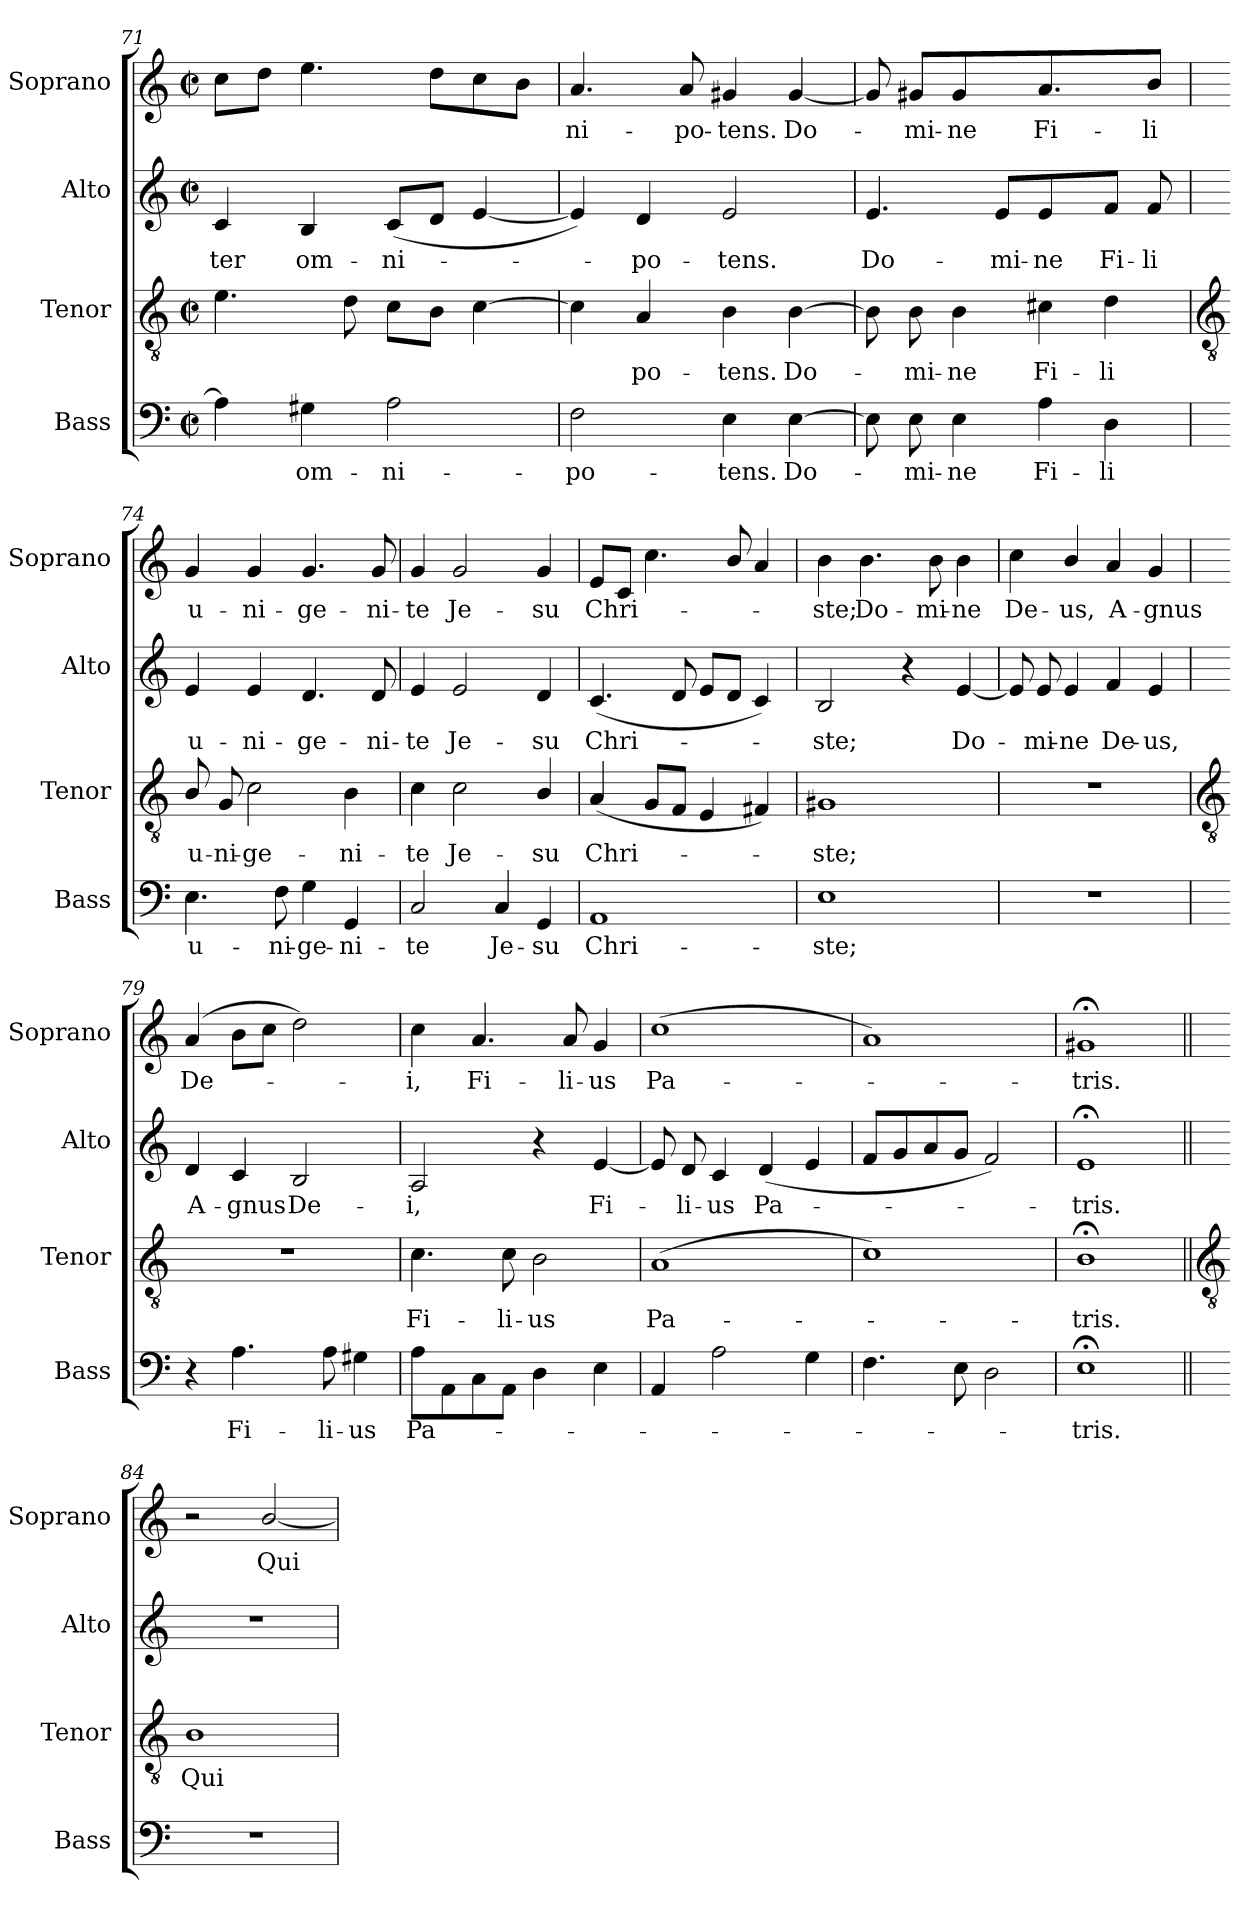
**kern	**text	**kern	**text	**kern	**text	**kern	**text
*part4	*part4	*part3	*part3	*part2	*part2	*part1	*part1
*staff4	*staff4	*staff3	*staff3	*staff2	*staff2	*staff1	*staff1
*I"Bass	*	*I"Tenor	*	*I"Alto	*	*I"Soprano	*
*I'Bass	*	*I'Tenor	*	*I'Alto	*	*I'Soprano	*
*clefF4	*	*clefGv2	*	*clefG2	*	*clefG2	*
*k[]	*	*k[]	*	*k[]	*	*k[]	*
*C:	*	*C:	*	*C:	*	*C:	*
*M2/2	*	*M2/2	*	*M2/2	*	*M2/2	*
*met(c|)	*	*met(c|)	*	*met(c|)	*	*met(c|)	*
=71	=71	=71	=71	=71	=71	=71	=71
!	!	!	!	!	!LO:LY:b	!	!
4A]	.	4.e	.	4c	ter	8ccL	.
.	.	.	.	.	.	8ddJ	.
!	!LO:LY:b	!	!	!	!LO:LY:b	!	!
4G#X	om-	.	.	4B	om-	4.ee	.
.	.	8d	.	.	.	.	.
!	!LO:LY:b	!	!	!	!LO:LY:b	!	!
2A	-ni-	8cL	.	(<8cL	-ni-	.	.
.	.	8BJ	.	8dJ	.	8ddL	.
.	.	[4c	.	[4e	.	8cc	.
.	.	.	.	.	.	8bJ	.
=72	=72	=72	=72	=72	=72	=72	=72
!	!LO:LY:b	!	!	!	!	!	!LO:LY:b
2F	-po-	4c]	.	4e])	.	4.a	ni-
!	!	!	!LO:LY:b	!	!LO:LY:b	!	!
.	.	4A	po-	4d	po-	.	.
!	!	!	!	!	!	!	!LO:LY:b
.	.	.	.	.	.	8a	-po-
!	!LO:LY:b	!	!LO:LY:b	!	!LO:LY:b	!	!LO:LY:b
4E	-tens.	4B	-tens.	2e	-tens.	4g#X	-tens.
!	!LO:LY:b	!	!LO:LY:b	!	!	!	!LO:LY:b
[4E	Do-	[4B	Do-	.	.	[4g#	Do-
=73	=73	=73	=73	=73	=73	=73	=73
!	!	!	!	!	!LO:LY:b	!	!
8E]	.	8B]	.	4.e	Do-	8g#]	.
!	!LO:LY:b	!	!LO:LY:b	!	!	!	!LO:LY:b
8E	mi-	8BL	mi-	.	.	8g#L	mi-
!	!LO:LY:b	!	!LO:LY:b	!	!	!	!LO:LY:b
4E	-ne	4B	-ne	.	.	4g#	-ne
!	!	!	!	!	!LO:LY:b	!	!
.	.	.	.	8eL	-mi-	.	.
!	!LO:LY:b	!	!LO:LY:b	!	!LO:LY:b	!	!LO:LY:b
4A	Fi-	4c#X	Fi-	4e	-ne	4.a	Fi-
!	!LO:LY:b	!	!LO:LY:b	!	!LO:LY:b	!	!
4D	-li	4d	-li	8fJ	Fi-	.	.
!	!	!	!	!	!LO:LY:b	!	!LO:LY:b
.	.	.	.	8f	-li	8b/J	-li
!!LO:LB:g=z
=74	=74	=74	=74	=74	=74	=74	=74
*	*	*clefGv2	*	*	*	*	*
!	!LO:LY:b	!	!LO:LY:b	!	!LO:LY:b	!	!LO:LY:b
4.E	u-	8B/	u-	4e	u-	4g	u-
!	!	!	!LO:LY:b	!	!	!	!
.	.	8G	-ni-	.	.	.	.
!	!	!	!LO:LY:b	!	!LO:LY:b	!	!LO:LY:b
.	.	2c	-ge-	4e	-ni-	4g	-ni-
!	!LO:LY:b	!	!	!	!	!	!
8F	-ni-	.	.	.	.	.	.
!	!LO:LY:b	!	!	!	!LO:LY:b	!	!LO:LY:b
4G	-ge-	.	.	4.d	-ge-	4.g	-ge-
!	!LO:LY:b	!	!LO:LY:b	!	!	!	!
4GG	-ni-	4B	-ni-	.	.	.	.
!	!	!	!	!	!LO:LY:b	!	!LO:LY:b
.	.	.	.	8d	-ni-	8g	-ni-
=75	=75	=75	=75	=75	=75	=75	=75
!	!LO:LY:b	!	!LO:LY:b	!	!LO:LY:b	!	!LO:LY:b
2C	-te	4c	-te	4e	-te	4g	-te
!	!	!	!LO:LY:b	!	!LO:LY:b	!	!LO:LY:b
.	.	2c	Je-	2e	Je-	2g	Je-
!	!LO:LY:b	!	!	!	!	!	!
4C	Je-	.	.	.	.	.	.
!	!LO:LY:b	!	!LO:LY:b	!	!LO:LY:b	!	!LO:LY:b
4GG	-su	4B/	-su	4d	-su	4g	-su
=76	=76	=76	=76	=76	=76	=76	=76
!	!LO:LY:b	!	!LO:LY:b	!	!LO:LY:b	!	!LO:LY:b
1AA	Chri-	(<4A	Chri-	(<4.c	Chri-	8eL	Chri-
.	.	.	.	.	.	8cJ	.
.	.	8GL	.	.	.	4.cc	.
.	.	8FJ	.	8d	.	.	.
.	.	4E	.	8eL	.	.	.
.	.	.	.	8dJ	.	8b/	.
.	.	4F#X)	.	4c)	.	4a	.
=77	=77	=77	=77	=77	=77	=77	=77
!	!LO:LY:b	!	!LO:LY:b	!	!LO:LY:b	!	!LO:LY:b
1E	-ste;	1G#X	ste;	2B	ste;	4b	ste;
!	!	!	!	!	!	!	!LO:LY:b
.	.	.	.	.	.	4.b	Do-
.	.	.	.	4r	.	.	.
!	!	!	!	!	!	!	!LO:LY:b
.	.	.	.	.	.	8b	-mi-
!	!	!	!	!	!LO:LY:b	!	!LO:LY:b
.	.	.	.	[4e	Do-	4b	-ne
=78	=78	=78	=78	=78	=78	=78	=78
!	!	!	!	!	!	!	!LO:LY:b
1r	.	1r	.	8e]	.	4cc	De-
!	!	!	!	!	!LO:LY:b	!	!
.	.	.	.	8eL	mi-	.	.
!	!	!	!	!	!LO:LY:b	!	!LO:LY:b
.	.	.	.	4e	-ne	4b/	-us,
!	!	!	!	!	!LO:LY:b	!	!LO:LY:b
.	.	.	.	4f	De-	4a	A-
!	!	!	!	!	!LO:LY:b	!	!LO:LY:b
.	.	.	.	4e	-us,	4g	-gnus
!!LO:LB:g=z
=79	=79	=79	=79	=79	=79	=79	=79
*	*	*clefGv2	*	*	*	*	*
!	!	!	!	!	!LO:LY:b	!	!LO:LY:b
4r	.	1r	.	4d	A-	(>4a	De-
!	!LO:LY:b	!	!	!	!LO:LY:b	!	!
4.A	Fi-	.	.	4c	-gnus	8bL	.
.	.	.	.	.	.	8ccJ	.
!	!	!	!	!	!LO:LY:b	!	!
.	.	.	.	2B	De-	2dd)	.
!	!LO:LY:b	!	!	!	!	!	!
8A	-li-	.	.	.	.	.	.
!	!LO:LY:b	!	!	!	!	!	!
4G#X	-us	.	.	.	.	.	.
=80	=80	=80	=80	=80	=80	=80	=80
!	!LO:LY:b	!	!LO:LY:b	!	!LO:LY:b	!	!LO:LY:b
8AL	Pa-	4.c	Fi-	2A	-i,	4cc	i,
8AA	.	.	.	.	.	.	.
!	!	!	!	!	!	!	!LO:LY:b
8C	.	.	.	.	.	4.a	Fi-
!	!	!	!LO:LY:b	!	!	!	!
8AAJ	.	8c	-li-	.	.	.	.
!	!	!	!LO:LY:b	!	!	!	!
4D	.	2B	-us	4r	.	.	.
!	!	!	!	!	!	!	!LO:LY:b
.	.	.	.	.	.	8a	-li-
!	!	!	!	!	!LO:LY:b	!	!LO:LY:b
4E	.	.	.	[4e	Fi-	4g	-us
=81	=81	=81	=81	=81	=81	=81	=81
!	!	!	!LO:LY:b	!	!	!	!LO:LY:b
4AA	.	(<1A	Pa-	8e]	.	(<1cc	Pa-
!	!	!	!	!	!LO:LY:b	!	!
.	.	.	.	8d	li-	.	.
!	!	!	!	!	!LO:LY:b	!	!
2A	.	.	.	4c	-us	.	.
!	!	!	!	!	!LO:LY:b	!	!
.	.	.	.	(<4d	Pa-	.	.
4G	.	.	.	4e	.	.	.
=82	=82	=82	=82	=82	=82	=82	=82
4.F	.	1c)	.	8fL	.	1a)	.
.	.	.	.	8g	.	.	.
.	.	.	.	8a	.	.	.
8E	.	.	.	8gJ	.	.	.
2D	.	.	.	2f)	.	.	.
=83	=83	=83	=83	=83	=83	=83	=83
!	!LO:LY:b	!	!LO:LY:b	!	!LO:LY:b	!	!LO:LY:b
1E;<	tris.	1B;<	tris.	1e;<	tris.	1g#X;<	tris.
!!LO:LB:g=z
=84||	=84||	=84||	=84||	=84||	=84||	=84||	=84||
*	*	*clefGv2	*	*	*	*	*
!	!	!	!LO:LY:b	!	!	!	!
1r	.	1B	Qui	1r	.	2r	.
!	!	!	!	!	!	!	!LO:LY:b
.	.	.	.	.	.	[2b/	Qui
=	=	=	=	=	=	=	=
*-	*-	*-	*-	*-	*-	*-	*-
